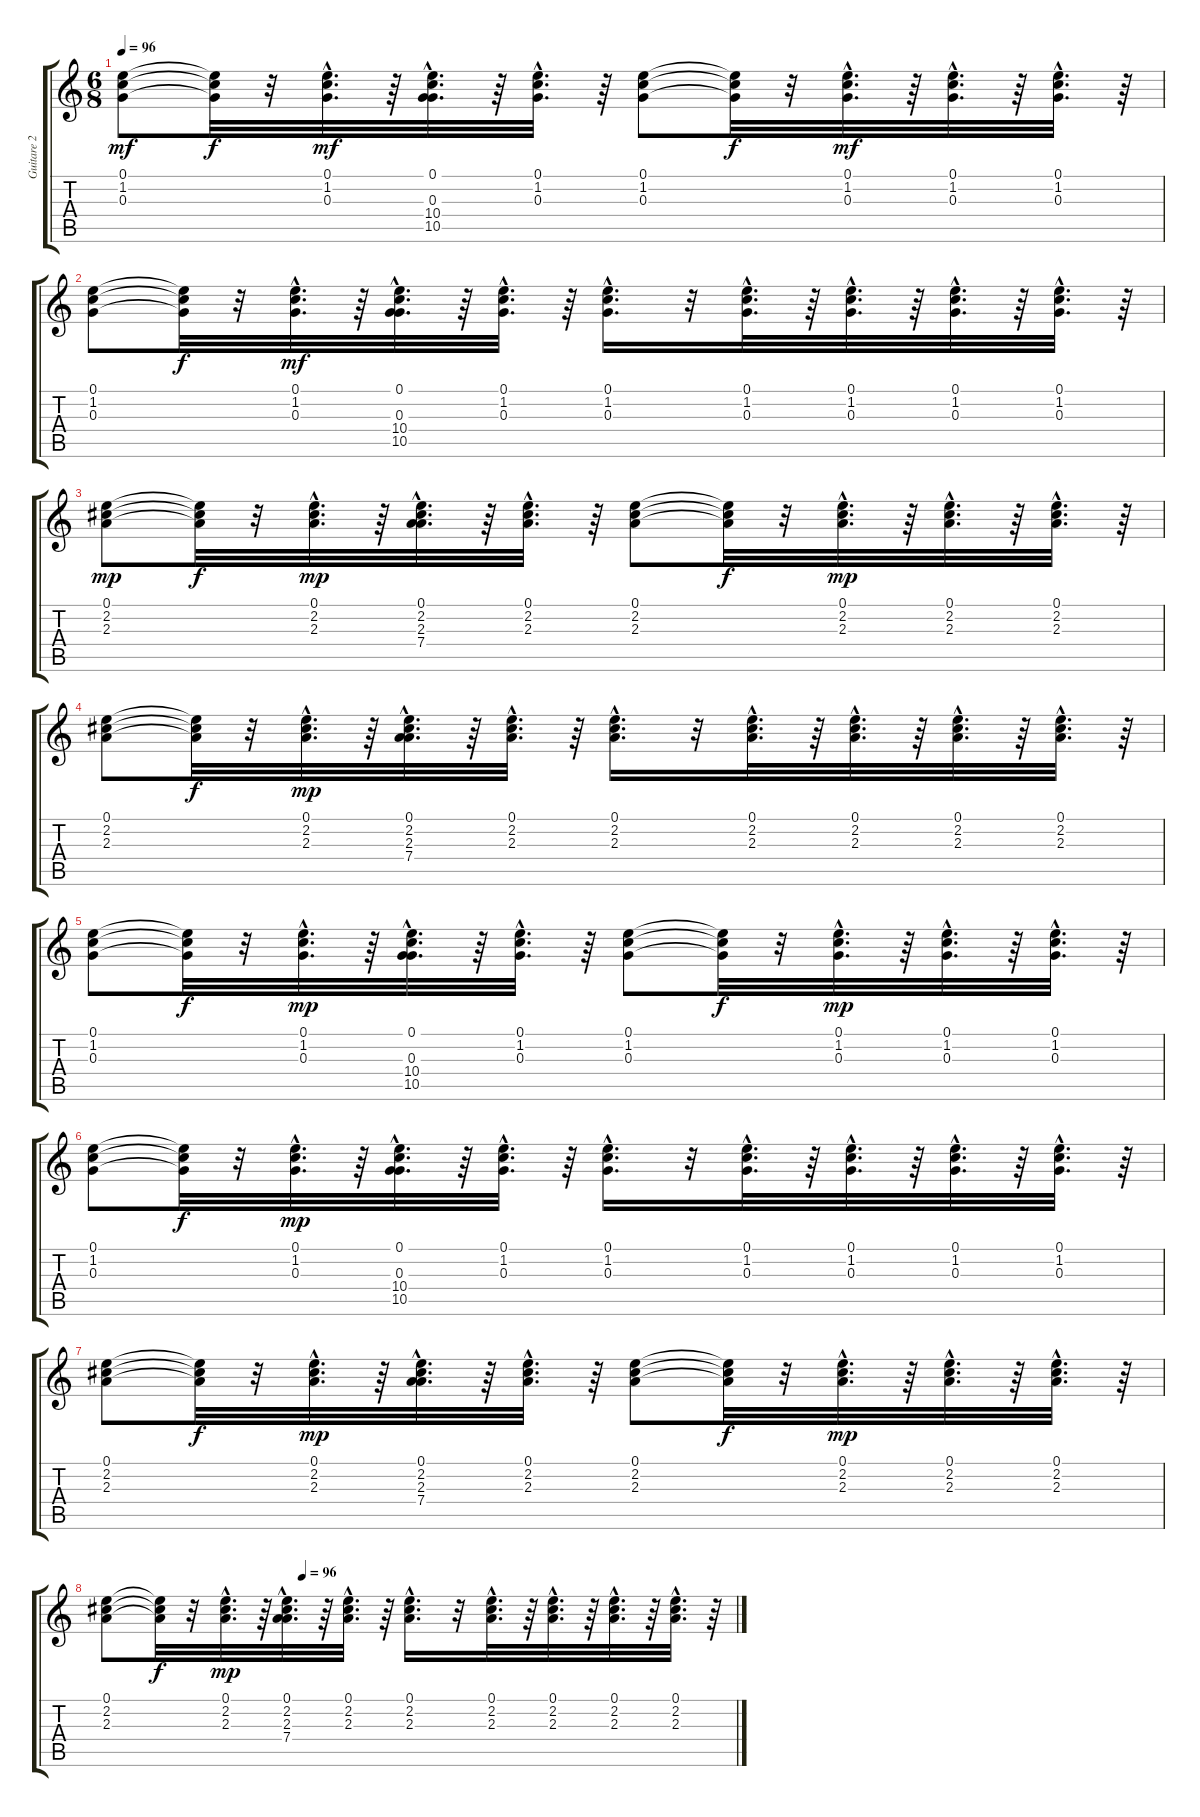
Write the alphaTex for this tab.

\track ("Guitare 2" "Guitare 2") {instrument acousticguitarnylon}
\staff {score tabs}
\tuning (E4 B3 G3 D3 A2 E2) {hide}
\ts (6 8)
\tempo 96
\clef g2
\ks c
(0.1 1.2 0.3).8{dy mf} (0.1{t} 1.2{t} 0.3{t}).32{dy f} r.32 (0.1{hac} 1.2{hac} 0.3{hac}).32{d dy mf} r.64 (0.1{hac} 0.3{hac} 10.4{hac} 10.5{hac}).32{d} r.64 (0.1{hac} 1.2{hac} 0.3{hac}).32{d} r.64 (0.1 1.2 0.3).8 (0.1{t} 1.2{t} 0.3{t}).32{dy f} r.32 (0.1{hac} 1.2{hac} 0.3{hac}).32{d dy mf} r.64 (0.1{hac} 1.2{hac} 0.3{hac}).32{d} r.64 (0.1{hac} 1.2{hac} 0.3{hac}).32{d} r.64 |
(0.1 1.2 0.3).8 (0.1{t} 1.2{t} 0.3{t}).32{dy f} r.32 (0.1{hac} 1.2{hac} 0.3{hac}).32{d dy mf} r.64 (0.1{hac} 0.3{hac} 10.4{hac} 10.5{hac}).32{d} r.64 (0.1{hac} 1.2{hac} 0.3{hac}).32{d} r.64 (0.1{hac} 1.2{hac} 0.3{hac}).16{d} r.32 (0.1{hac} 1.2{hac} 0.3{hac}).32{d} r.64 (0.1{hac} 1.2{hac} 0.3{hac}).32{d} r.64 (0.1{hac} 1.2{hac} 0.3{hac}).32{d} r.64 (0.1{hac} 1.2{hac} 0.3{hac}).32{d} r.64 |
(0.1 2.2 2.3).8{dy mp} (0.1{t} 2.2{t} 2.3{t}).32{dy f} r.32 (0.1{hac} 2.2{hac} 2.3{hac}).32{d dy mp} r.64 (0.1{hac} 2.2{hac} 2.3{hac} 7.4{hac}).32{d} r.64 (0.1{hac} 2.2{hac} 2.3{hac}).32{d} r.64 (0.1 2.2 2.3).8 (0.1{t} 2.2{t} 2.3{t}).32{dy f} r.32 (0.1{hac} 2.2{hac} 2.3{hac}).32{d dy mp} r.64 (0.1{hac} 2.2{hac} 2.3{hac}).32{d} r.64 (0.1{hac} 2.2{hac} 2.3{hac}).32{d} r.64 |
(0.1 2.2 2.3).8 (0.1{t} 2.2{t} 2.3{t}).32{dy f} r.32 (0.1{hac} 2.2{hac} 2.3{hac}).32{d dy mp} r.64 (0.1{hac} 2.2{hac} 2.3{hac} 7.4{hac}).32{d} r.64 (0.1{hac} 2.2{hac} 2.3{hac}).32{d} r.64 (0.1{hac} 2.2{hac} 2.3{hac}).16{d} r.32 (0.1{hac} 2.2{hac} 2.3{hac}).32{d} r.64 (0.1{hac} 2.2{hac} 2.3{hac}).32{d} r.64 (0.1{hac} 2.2{hac} 2.3{hac}).32{d} r.64 (0.1{hac} 2.2{hac} 2.3{hac}).32{d} r.64 |
(0.1 1.2 0.3).8 (0.1{t} 1.2{t} 0.3{t}).32{dy f} r.32 (0.1{hac} 1.2{hac} 0.3{hac}).32{d dy mp} r.64 (0.1{hac} 0.3{hac} 10.4{hac} 10.5{hac}).32{d} r.64 (0.1{hac} 1.2{hac} 0.3{hac}).32{d} r.64 (0.1 1.2 0.3).8 (0.1{t} 1.2{t} 0.3{t}).32{dy f} r.32 (0.1{hac} 1.2{hac} 0.3{hac}).32{d dy mp} r.64 (0.1{hac} 1.2{hac} 0.3{hac}).32{d} r.64 (0.1{hac} 1.2{hac} 0.3{hac}).32{d} r.64 |
(0.1 1.2 0.3).8 (0.1{t} 1.2{t} 0.3{t}).32{dy f} r.32 (0.1{hac} 1.2{hac} 0.3{hac}).32{d dy mp} r.64 (0.1{hac} 0.3{hac} 10.4{hac} 10.5{hac}).32{d} r.64 (0.1{hac} 1.2{hac} 0.3{hac}).32{d} r.64 (0.1{hac} 1.2{hac} 0.3{hac}).16{d} r.32 (0.1{hac} 1.2{hac} 0.3{hac}).32{d} r.64 (0.1{hac} 1.2{hac} 0.3{hac}).32{d} r.64 (0.1{hac} 1.2{hac} 0.3{hac}).32{d} r.64 (0.1{hac} 1.2{hac} 0.3{hac}).32{d} r.64 |
(0.1 2.2 2.3).8 (0.1{t} 2.2{t} 2.3{t}).32{dy f} r.32 (0.1{hac} 2.2{hac} 2.3{hac}).32{d dy mp} r.64 (0.1{hac} 2.2{hac} 2.3{hac} 7.4{hac}).32{d} r.64 (0.1{hac} 2.2{hac} 2.3{hac}).32{d} r.64 (0.1 2.2 2.3).8 (0.1{t} 2.2{t} 2.3{t}).32{dy f} r.32 (0.1{hac} 2.2{hac} 2.3{hac}).32{d dy mp} r.64 (0.1{hac} 2.2{hac} 2.3{hac}).32{d} r.64 (0.1{hac} 2.2{hac} 2.3{hac}).32{d} r.64 |
\tempo (96 0.3125)
(0.1 2.2 2.3).8 (0.1{t} 2.2{t} 2.3{t}).32{dy f} r.32 (0.1{hac} 2.2{hac} 2.3{hac}).32{d dy mp} r.64 (0.1{hac} 2.2{hac} 2.3{hac} 7.4{hac}).32{d} r.64 (0.1{hac} 2.2{hac} 2.3{hac}).32{d} r.64 (0.1{hac} 2.2{hac} 2.3{hac}).16{d} r.32 (0.1{hac} 2.2{hac} 2.3{hac}).32{d} r.64 (0.1{hac} 2.2{hac} 2.3{hac}).32{d} r.64 (0.1{hac} 2.2{hac} 2.3{hac}).32{d} r.64 (0.1{hac} 2.2{hac} 2.3{hac}).32{d} r.64
